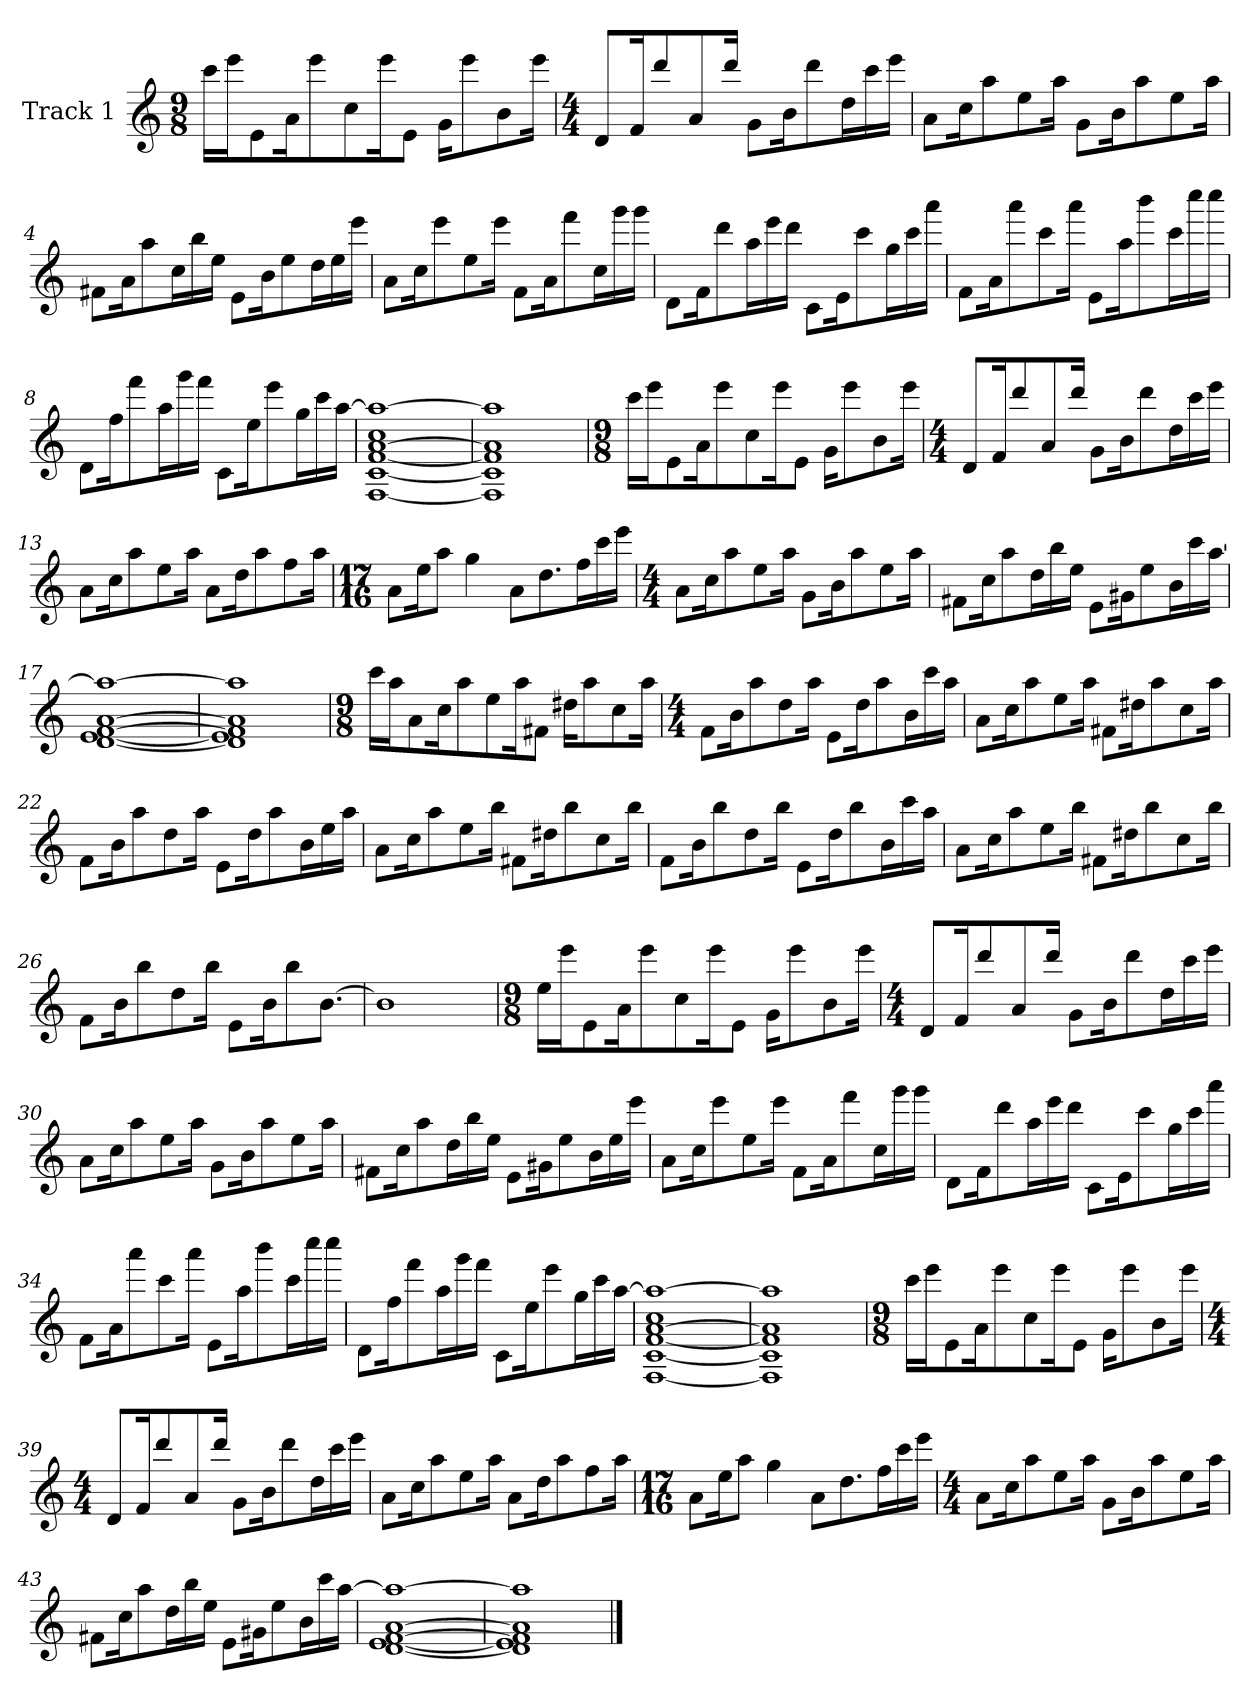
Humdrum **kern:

**kern
*part1
*staff1
*I"Track 1
*clefG2
*k[]
*C:
*M9/8
=1
16ccc\L
16eee\
8e\
16a\
8eee\
8cc\
16eee\
8e\J
16g\L
8eee\
8b\
16eee\J
=2
*M4/4
8d/L
16f/
8ddd/
8a/
16ddd/J
8g\L
16b\
8ddd\
16dd\
16ccc\
16eee\J
=3
8a\L
16cc\
8aa\
8ee\
16aa\J
8g\L
16b\
8aa\
8ee\
16aa\J
!!LO:LB:g=z
=4
8f#X\L
16a\
8aa\
16cc\
16bb\
16ee\J
8e\L
16b\
8ee\
16dd\
16ee\
16eee\J
=5
8a\L
16cc\
8eee\
8ee\
16eee\J
8f\L
16a\
8fff\
16cc\
16ggg\
16ggg\J
=6
8d\L
16f\
8ddd\
16aa\
16eee\
16ddd\J
8c\L
16e\
8ccc\
16gg\
16ccc\
16aaa\J
!!LO:LB:g=z
=7
8f\L
16a\
8aaa\
8ccc\
16aaa\J
8e\L
16aa\
8bbb\
16ccc\
16cccc\
16cccc\J
=8
8d\L
16ff\
8fff\
16aa\
16ggg\
16fff\J
8c\L
16ee\
8eee\
16gg\
16ccc\
[16aa\J
=9
[1F [1c [1f [1a 1cc 1aa_
=10
1F] 1c] 1f] 1a] 1aa]
=11
*M9/8
16ccc\L
16eee\
8e\
16a\
8eee\
8cc\
16eee\
8e\J
16g\L
8eee\
8b\
16eee\J
!!LO:LB:g=z
=12
*M4/4
8d/L
16f/
8ddd/
8a/
16ddd/J
8g\L
16b\
8ddd\
16dd\
16ccc\
16eee\J
=13
8a\L
16cc\
8aa\
8ee\
16aa\J
8a\L
16dd\
8aa\
8ff\
16aa\J
=14
*M17/16
8a\L
16ee\
8aa\J
4gg\
8a\L
8.dd\
16ff\
16ccc\
16eee\J
!!LO:LB:g=z
=15
*M4/4
8a\L
16cc\
8aa\
8ee\
16aa\J
8g\L
16b\
8aa\
8ee\
16aa\J
=16
8f#X\L
16cc\
8aa\
16dd\
16bb\
16ee\J
8e\L
16g#X\
8ee\
16b\
16ccc\
[16aa\J
=17
[1d [1e [1f [1a 1aa_
=18
1d] 1e] 1f] 1a] 1aa]
!!LO:LB:g=z
=19
*M9/8
16ccc\L
16aa\
8a\
16cc\
8aa\
8ee\
16aa\
8f#X\J
16dd#X\L
8aa\
8cc\
16aa\J
=20
*M4/4
8f\L
16b\
8aa\
8dd\
16aa\J
8e\L
16dd\
8aa\
16b\
16ccc\
16aa\J
=21
8a\L
16cc\
8aa\
8ee\
16aa\J
8f#X\L
16dd#X\
8aa\
8cc\
16aa\J
!!LO:LB:g=z
=22
8f\L
16b\
8aa\
8dd\
16aa\J
8e\L
16dd\
8aa\
16b\
16ee\
16aa\J
=23
8a\L
16cc\
8aa\
8ee\
16bb\J
8f#X\L
16dd#X\
8bb\
8cc\
16bb\J
=24
8f\L
16b\
8bb\
8dd\
16bb\J
8e\L
16dd\
8bb\
16b\
16ccc\
16aa\J
!!LO:LB:g=z
=25
8a\L
16cc\
8aa\
8ee\
16bb\J
8f#X\L
16dd#X\
8bb\
8cc\
16bb\J
=26
8f\L
16b\
8bb\
8dd\
16bb\J
8e\L
16b\
8bb\
[8.b\J
=27
1b]
=28
*M9/8
16ee\L
16eee\
8e\
16a\
8eee\
8cc\
16eee\
8e\J
16g\L
8eee\
8b\
16eee\J
!!LO:LB:g=z
=29
*M4/4
8d/L
16f/
8ddd/
8a/
16ddd/J
8g\L
16b\
8ddd\
16dd\
16ccc\
16eee\J
=30
8a\L
16cc\
8aa\
8ee\
16aa\J
8g\L
16b\
8aa\
8ee\
16aa\J
=31
8f#X\L
16cc\
8aa\
16dd\
16bb\
16ee\J
8e\L
16g#X\
8ee\
16b\
16ee\
16eee\J
!!LO:LB:g=z
=32
8a\L
16cc\
8eee\
8ee\
16eee\J
8f\L
16a\
8fff\
16cc\
16ggg\
16ggg\J
=33
8d\L
16f\
8ddd\
16aa\
16eee\
16ddd\J
8c\L
16e\
8ccc\
16gg\
16ccc\
16aaa\J
=34
8f\L
16a\
8aaa\
8ccc\
16aaa\J
8e\L
16aa\
8bbb\
16ccc\
16cccc\
16cccc\J
!!LO:PB:g=z
=35
8d\L
16ff\
8fff\
16aa\
16ggg\
16fff\J
8c\L
16ee\
8eee\
16gg\
16ccc\
[16aa\J
=36
[1F [1c [1f [1a 1cc 1aa_
=37
1F] 1c] 1f] 1a] 1aa]
=38
*M9/8
16ccc\L
16eee\
8e\
16a\
8eee\
8cc\
16eee\
8e\J
16g\L
8eee\
8b\
16eee\J
=39
*M4/4
8d/L
16f/
8ddd/
8a/
16ddd/J
8g\L
16b\
8ddd\
16dd\
16ccc\
16eee\J
!!LO:LB:g=z
=40
8a\L
16cc\
8aa\
8ee\
16aa\J
8a\L
16dd\
8aa\
8ff\
16aa\J
=41
*M17/16
8a\L
16ee\
8aa\J
4gg\
8a\L
8.dd\
16ff\
16ccc\
16eee\J
=42
*M4/4
8a\L
16cc\
8aa\
8ee\
16aa\J
8g\L
16b\
8aa\
8ee\
16aa\J
!!LO:LB:g=z
=43
8f#X\L
16cc\
8aa\
16dd\
16bb\
16ee\J
8e\L
16g#X\
8ee\
16b\
16ccc\
[16aa\J
=44
[1d [1e [1f [1a 1aa_
=45
1d] 1e] 1f] 1a] 1aa]
==
*-
